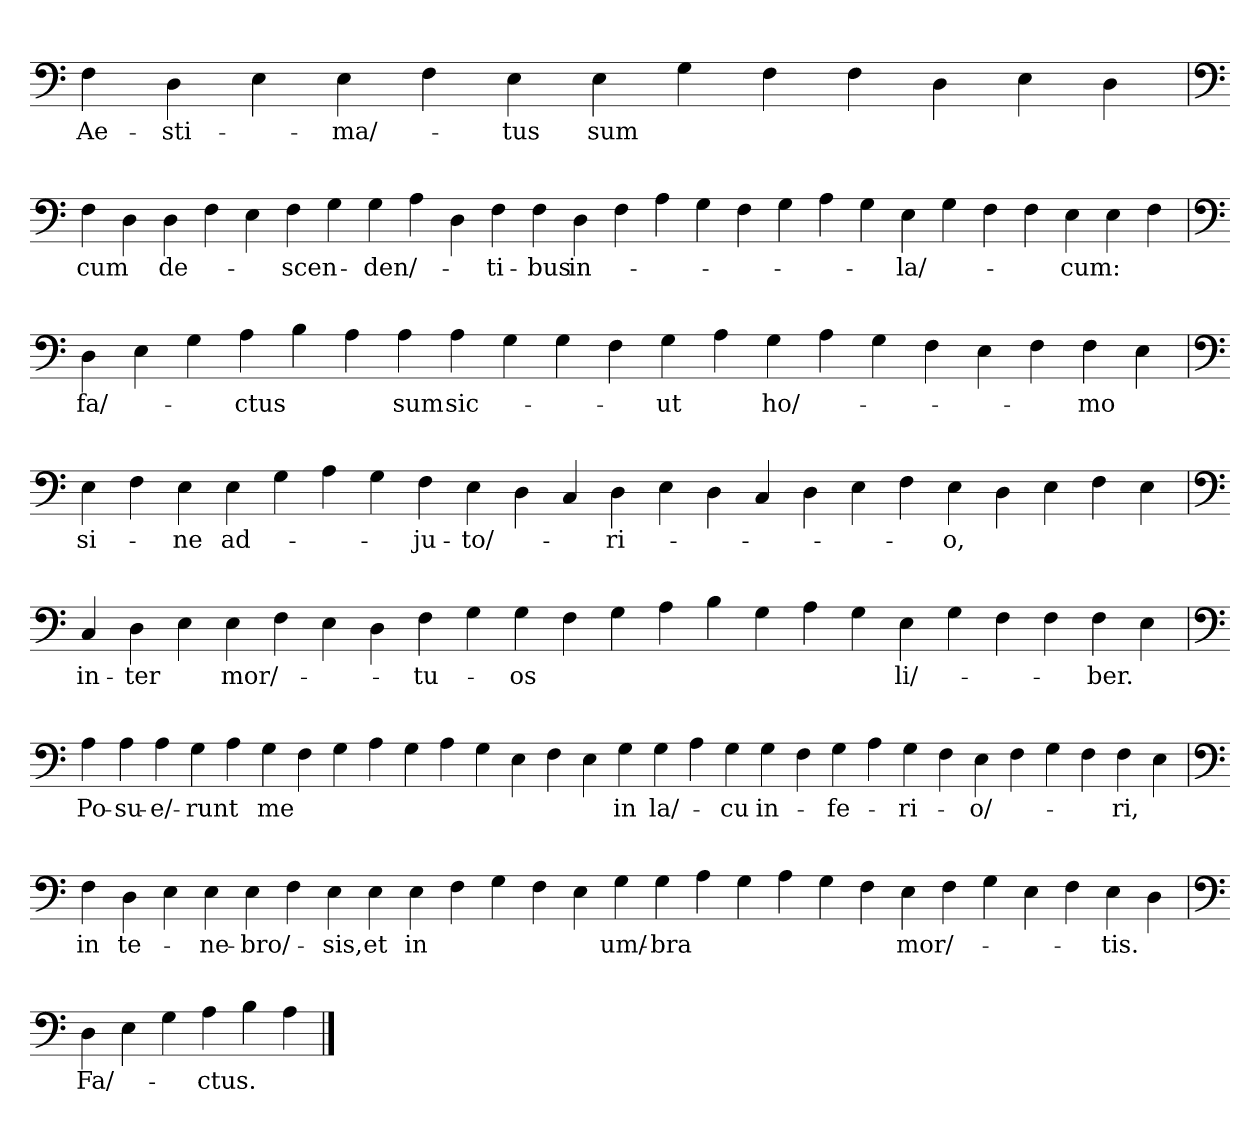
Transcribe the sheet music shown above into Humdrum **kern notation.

**kern	**text
*part1	*part1
*staff1	*staff1
*clefF4	*
=	=
4F	Ae-
4D	-sti-
4E	.
4E	-ma/-
4F	.
4E	-tus
4E	sum
4G	.
4F	.
4F	.
4D	.
4E	.
4D	.
=`	=`
*clefF4	*
4F	cum
4D	.
4D	de-
4F	.
4E	.
4F	-scen-
4G	.
4G	-den/-
4A	.
4D	.
4F	-ti-
4F	-bus
4D	in-
4F	.
4A	.
4G	.
4F	.
4G	.
4A	.
4G	.
4E	-la/-
4G	.
4F	.
4F	.
4E	-cum:
4E	.
4F	.
='	='
*clefF4	*
4D	fa/-
4E	.
4G	.
4A	-ctus
4B	.
4A	.
4A	sum
4A	sic-
4G	.
4G	.
4F	.
4G	-ut
4A	.
4G	ho/-
4A	.
4G	.
4F	.
4E	.
4F	.
4F	-mo
4E	.
=`	=`
*clefF4	*
4E	si-
4F	.
4E	-ne
4E	ad-
4G	.
4A	.
4G	.
4F	-ju-
4E	-to/-
4D	.
4C	.
4D	-ri-
4E	.
4D	.
4C	.
4D	.
4E	.
4F	.
4E	-o,
4D	.
4E	.
4F	.
4E	.
='	='
*clefF4	*
4C	in-
4D	-ter
4E	.
4E	mor/-
4F	.
4E	.
4D	.
4F	-tu-
4G	.
4G	-os
4F	.
4G	.
4A	.
4B	.
4G	.
4A	.
4G	.
4E	li/-
4G	.
4F	.
4F	.
4F	-ber.
4E	.
=	=
*clefF4	*
4A	Po-
4A	-su-
4A	-e/-
4G	-runt
4A	.
4G	me
4F	.
4G	.
4A	.
4G	.
4A	.
4G	.
4E	.
4F	.
4E	.
4G	in
4G	la/-
4A	.
4G	-cu
4G	in-
4F	.
4G	-fe-
4A	.
4G	-ri-
4F	.
4E	-o/-
4F	.
4G	.
4F	.
4F	-ri,
4E	.
='	='
*clefF4	*
4F	in
4D	te-
4E	.
4E	-ne-
4E	-bro/-
4F	.
4E	-sis,
4E	et
4E	in
4F	.
4G	.
4F	.
4E	.
4G	um/-
4G	-bra
4A	.
4G	.
4A	.
4G	.
4F	.
4E	mor/-
4F	.
4G	.
4E	.
4F	.
4E	-tis.
4D	.
=	=
*clefF4	*
4D	Fa/-
4E	.
4G	.
4A	-ctus.
4B	.
4A	.
==	==
*-	*-
